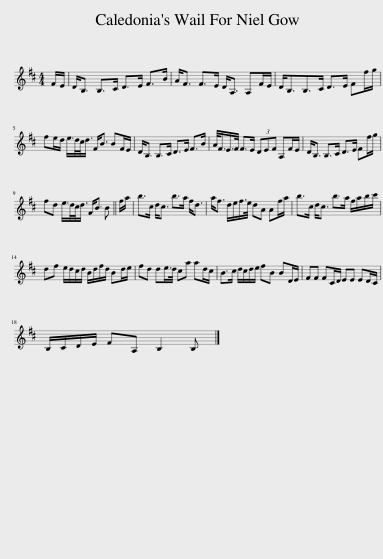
X:1
L:1/8
M:4/4
I:linebreak $
K:Bmin
V:1 treble
V:1
 F/E/ | D<B, B,>C D>E F>B | A<F F>E D<A, A,F/E/ | D<B,B,>C D>E Ff/g/ |$ fe/d/ e/>d/c/<d/ F<B BF/E/ | %5
 D<B, B,>C D>E F>B | A/<F/E/>F/ F>E (3DEF A,F/E/ | D<B, B,>C D>E Ff/g/ |$ fd e/>d/c/<d/ F<B B || f/a/ | %10
 b>c d<c b>a f<d | a<f d/e/f/>e/ dA Af/a/ | b>c d<c b>a f/a/b/c'/ |$ df e/d/c/d/ B/d/f/d/ Bd/e/ | fd de/>d/ ca ad/c/ | %15
 B>c d/c/d/e/ fB BD/E/ | FF FC/D/ EE ED/C/ |$ B,/C/D/E/ FA, B,2 B, |] %18
